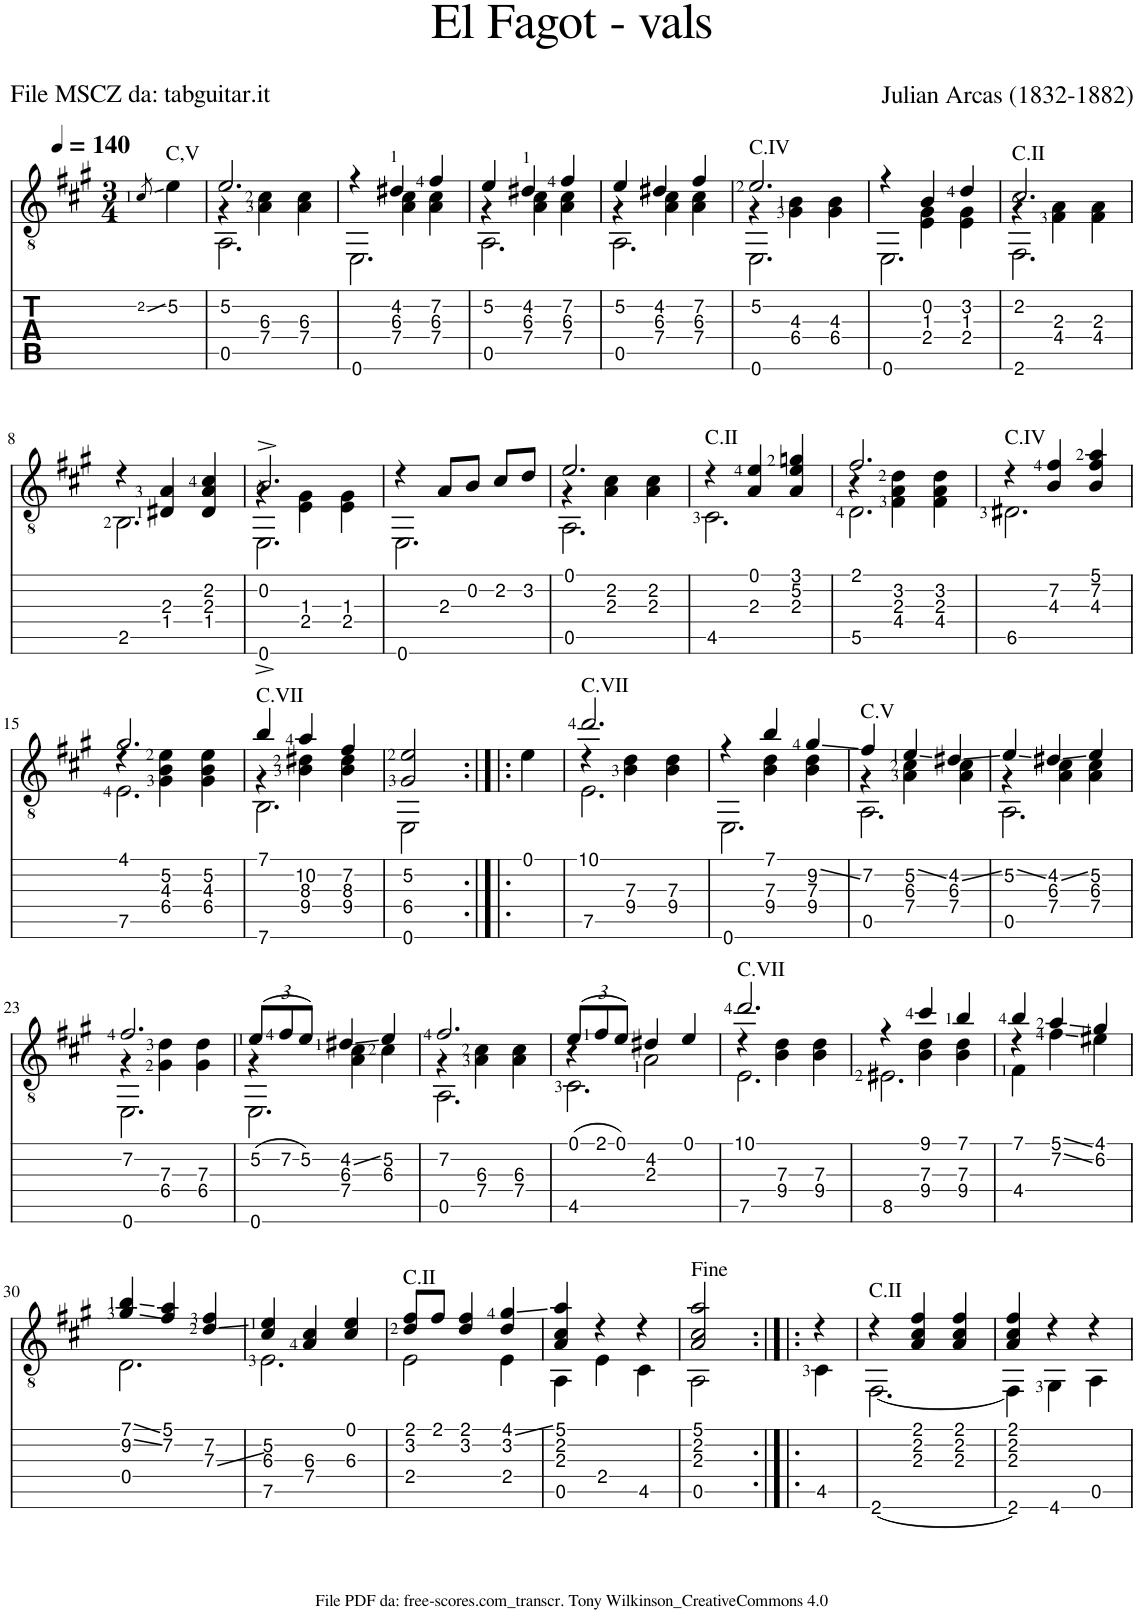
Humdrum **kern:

**kern	**kern
*part1	*part1
*staff2	*staff1
*I"Guitar	*
*I'Guit.	*
*stria6	*
*	*clefGv2
*k[f#c#g#]	*k[f#c#g#]
*M3/4	*M3/4
*MM140	*MM140
=	=
qc#	8qc#/
!	!LO:TX:a:t=C,V
4e	4e\
=1	=1
*^	*^
*	*^	*	*^
2.e	4r	2.AA	2.e/	4r	2.AA\
.	4A 4c#	.	.	4A\ 4c#\	.
.	4A 4c#	.	.	4A\ 4c#\	.
=2	=2	=2	=2	=2	=2
4r	4ryy	2.EE	4r	4ryy	2.EE\
4d#	4A 4c#	.	4d#X/	4A\ 4c#\	.
4f#	4A 4c#	.	4f#/	4A\ 4c#\	.
=3	=3	=3	=3	=3	=3
4e	4r	2.AA	4e/	4r	2.AA\
4d#	4A 4c#	.	4d#X/	4A\ 4c#\	.
4f#	4A 4c#	.	4f#/	4A\ 4c#\	.
=4	=4	=4	=4	=4	=4
4e	4r	2.AA	4e/	4r	2.AA\
4d#	4A 4c#	.	4d#X/	4A\ 4c#\	.
4f#	4A 4c#	.	4f#/	4A\ 4c#\	.
=5	=5	=5	=5	=5	=5
!	!	!	!LO:TX:a:t=C.IV	!	!
2.e	4r	2.EE	2.e/	4r	2.EE\
.	4G# 4B	.	.	4G#\ 4B\	.
.	4G# 4B	.	.	4G#\ 4B\	.
=6	=6	=6	=6	=6	=6
4r	4ryy	2.EE	4r	4ryy	2.EE\
4B	4E 4G#	.	4B/	4E\ 4G#\	.
4d	4E 4G#	.	4d/	4E\ 4G#\	.
=7	=7	=7	=7	=7	=7
!	!	!	!LO:TX:a:t=C.II	!	!
2.c#	4r	2.FF#	2.c#/	4r	2.FF#\
.	4F# 4A	.	.	4F#\ 4A\	.
.	4F# 4A	.	.	4F#\ 4A\	.
*	*v	*v	*	*	*
*	*	*	*v	*v
!!LO:LB:g=z
=8	=8	=8	=8
4r	2.BB	4r	2.BB\
4D# 4A	.	4D#X/ 4A/	.
4D# 4A 4c#	.	4D#/ 4A/ 4c#/	.
=9	=9	=9	=9
*	*^	*	*^
2.B^	4r	2.EE	2.B^/	4r	2.EE\
.	4E 4G#	.	.	4E\ 4G#\	.
.	4E 4G#	.	.	4E\ 4G#\	.
*	*v	*v	*	*	*
*	*	*	*v	*v
=10	=10	=10	=10
4r	2.EE	4r	2.EE\
8AL	.	8A/L	.
8BJ	.	8B/J	.
8c#L	.	8c#/L	.
8dJ	.	8d/J	.
=11	=11	=11	=11
*	*^	*	*^
2.e	4r	2.AA	2.e/	4r	2.AA\
.	4A 4c#	.	.	4A\ 4c#\	.
.	4A 4c#	.	.	4A\ 4c#\	.
*	*v	*v	*	*	*
*	*	*	*v	*v
=12	=12	=12	=12
!	!	!LO:TX:a:t=C.II	!
4r	2.C#	4r	2.C#\
4A 4e	.	4A/ 4e/	.
4A 4e 4g	.	4A/ 4e/ 4gn/	.
=13	=13	=13	=13
*	*^	*	*^
2.f#	4r	2.D	2.f#/	4r	2.D\
.	4F# 4A 4d	.	.	4F#\ 4A\ 4d\	.
.	4F# 4A 4d	.	.	4F#\ 4A\ 4d\	.
*	*v	*v	*	*	*
*	*	*	*v	*v
=14	=14	=14	=14
!	!	!LO:TX:a:t=C.IV	!
4r	2.D#	4r	2.D#X\
4B 4f#	.	4B/ 4f#/	.
4B 4f# 4a	.	4B/ 4f#/ 4a/	.
!!LO:LB:g=z
=15	=15	=15	=15
*	*^	*	*^
2.g#	4r	2.E	2.g#/	4r	2.E\
.	4G# 4B 4e	.	.	4G#\ 4B\ 4e\	.
.	4G# 4B 4e	.	.	4G#\ 4B\ 4e\	.
=16	=16	=16	=16	=16	=16
!	!	!	!LO:TX:a:t=C.VII	!	!
4b	4r	2.BB	4b/	4r	2.BB\
4a	4B 4d#	.	4a/	4B\ 4d#X\	.
4f#	4B 4d#	.	4f#/	4B\ 4d#\	.
*	*v	*v	*	*	*
*	*	*	*v	*v
=17	=17	=17	=17
2G# 2e	2EE	2G#/ 2e/	2EE\
*v	*v	*	*
*	*v	*v
=18:|!|:	=18:|!|:
4e	4e\
=19	=19
*^	*^
*	*^	*	*^
!	!	!	!LO:TX:a:t=C.VII	!	!
2.dd	4r	2.E	2.dd/	4r	2.E\
.	4B 4d	.	.	4B\ 4d\	.
.	4B 4d	.	.	4B\ 4d\	.
=20	=20	=20	=20	=20	=20
4r	4ryy	2.EE	4r	4ryy	2.EE\
4b	4B 4d	.	4b/	4B\ 4d\	.
4g#	4B 4d	.	4g#/	4B\ 4d\	.
=21	=21	=21	=21	=21	=21
!	!	!	!LO:TX:a:t=C.V	!	!
4f#	4r	2.AA	4f#/	4r	2.AA\
4e	4A 4c#	.	4e/	4A\ 4c#\	.
4d#	4A 4c#	.	4d#X/	4A\ 4c#\	.
=22	=22	=22	=22	=22	=22
4e	4r	2.AA	4e/	4r	2.AA\
4d#	4A 4c#	.	4d#X/	4A\ 4c#\	.
4e	4A 4c#	.	4e/	4A\ 4c#\	.
!!LO:LB:g=z	!!	!!
=23	=23	=23	=23	=23	=23
2.f#	4r	2.EE	2.f#/	4r	2.EE\
.	4G# 4d	.	.	4G#\ 4d\	.
.	4G# 4d	.	.	4G#\ 4d\	.
=24	=24	=24	=24	=24	=24
*Xbrackettup	*	*	*Xbrackettup	*	*
12eL	4r	2.EE	(12e/L	4r	2.EE\
12f#	.	.	12f#/	.	.
12eJ	.	.	12e/J)	.	.
4d#	4A 4c#	.	4d#X/	4A\ 4c#\	.
4e	4c#	.	4e/	4c#\	.
=25	=25	=25	=25	=25	=25
2.f#	4r	2.AA	2.f#/	4r	2.AA\
.	4A 4c#	.	.	4A\ 4c#\	.
.	4A 4c#	.	.	4A\ 4c#\	.
=26	=26	=26	=26	=26	=26
12eL	4r	2.C#	(12e/L	4r	2.C#\
12f#	.	.	12f#/	.	.
12eJ	.	.	12e/J)	.	.
4d#	2A	.	4d#X/	2A\	.
4e	.	.	4e/	.	.
=27	=27	=27	=27	=27	=27
!	!	!	!LO:TX:a:t=C.VII	!	!
2.dd	4r	2.E	2.dd/	4r	2.E\
.	4B 4d	.	.	4B\ 4d\	.
.	4B 4d	.	.	4B\ 4d\	.
=28	=28	=28	=28	=28	=28
4r	4ryy	2.E#	4r	4ryy	2.E#X\
4cc#	4B 4d	.	4cc#/	4B\ 4d\	.
4b	4B 4d	.	4b/	4B\ 4d\	.
=29	=29	=29	=29	=29	=29
4b	4r	4F#	4b/	4r	4F#\
4a	4f#	2ryy	4a/	4f#\	2ryy
4g#	4e#	.	4g#/	4e#X\	.
*	*v	*v	*	*	*
*	*	*	*v	*v
!!LO:LB:g=z
=30	=30	=30	=30
4g# 4b	2.D	4g#/ 4b/	2.D\
4f# 4a	.	4f#/ 4a/	.
4d 4f#	.	4d/ 4f#/	.
=31	=31	=31	=31
4c# 4e	2.E	4c#/ 4e/	2.E\
4A 4c#	.	4A/ 4c#/	.
4c# 4e	.	4c#/ 4e/	.
=32	=32	=32	=32
!	!	!LO:TX:a:t=C.II	!
8d\ 8f#\L	2E	8d/ 8f#/L	2E\
8f#J	.	8f#/J	.
4d 4f#	.	4d/ 4f#/	.
4d 4g#	4E	4d/ 4g#/	4E\
=33	=33	=33	=33
4A 4c# 4a	4AA	4A/ 4c#/ 4a/	4AA\
4r	4E	4r	4E\
4r	4C#	4r	4C#\
=34	=34	=34	=34
2A 2c# 2a	2AA	2A/ 2c#/ 2a/	2AA\
=35:|!|:	=35:|!|:	=35:|!|:	=35:|!|:
4r	4C#	4r	4C#\
=36	=36	=36	=36
!	!	!LO:TX:a:t=C.II	!
4r	[2.FF#	4r	[2.FF#\
4A 4c# 4f#	.	4A/ 4c#/ 4f#/	.
4A 4c# 4f#	.	4A/ 4c#/ 4f#/	.
=37	=37	=37	=37
4A 4c# 4f#	4FF#]	4A/ 4c#/ 4f#/	4FF#\]
4r	4GG#	4r	4GG#\
4r	4AA	4r	4AA\
*v	*v	*	*
*	*v	*v
=	=
*-	*-
